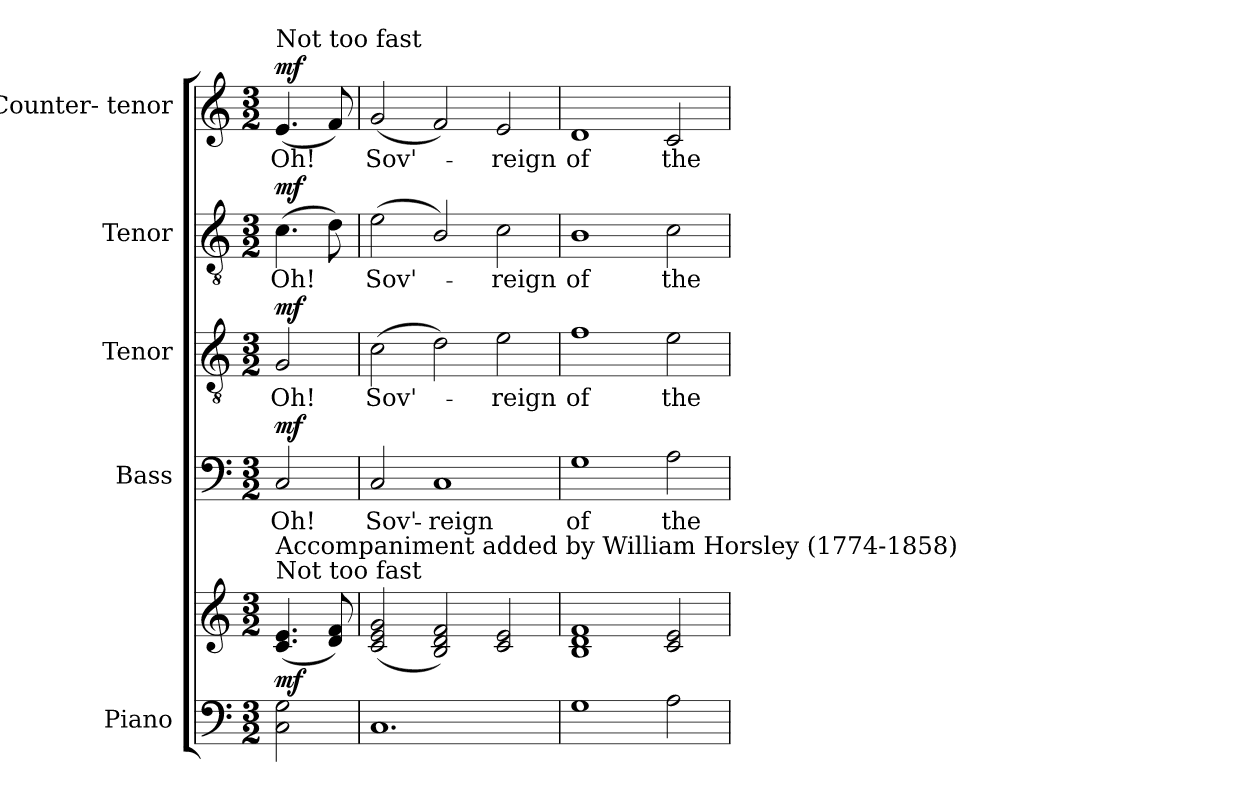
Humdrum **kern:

**kern	**kern	**dynam	**kern	**text	**dynam	**kern	**text	**dynam	**kern	**text	**dynam	**kern	**text	**dynam
*part5	*part5	*part5	*part4	*part4	*part4	*part3	*part3	*part3	*part2	*part2	*part2	*part1	*part1	*part1
*staff6	*staff5	*staff5/6	*staff4	*staff4	*staff4	*staff3	*staff3	*staff3	*staff2	*staff2	*staff2	*staff1	*staff1	*staff1
*I"Piano	*	*	*I"Bass	*	*	*I"Tenor	*	*	*I"Tenor	*	*	*I"Counter- tenor	*	*
*I'Pno.	*	*	*I'B.	*	*	*I'T.	*	*	*I'T.	*	*	*	*	*
!!LO:PB:g=z
*clefF4	*clefG2	*	*clefF4	*	*	*clefGv2	*	*	*clefGv2	*	*	*clefG2	*	*
*	*	*	*	*	*	*ITrd7c12	*	*	*ITrd7c12	*	*	*	*	*
*k[]	*k[]	*	*k[]	*	*	*k[]	*	*	*k[]	*	*	*k[]	*	*
*C:	*C:	*	*C:	*	*	*C:	*	*	*C:	*	*	*C:	*	*
*M3/2	*M3/2	*	*M3/2	*	*	*M3/2	*	*	*M3/2	*	*	*M3/2	*	*
*MM160	*MM160	*	*MM160	*	*	*MM160	*	*	*MM160	*	*	*MM160	*	*
=1	=1	=1	=1	=1	=1	=1	=1	=1	=1	=1	=1	=1	=1	=1
!	!	!	!	!LO:LY:b:color=#000000	!	!	!	!	!	!	!	!	!	!
!	!	!	!	!	!	!	!LO:LY:b:color=#000000	!	!	!	!	!	!	!
!	!	!	!	!	!	!	!	!	!	!LO:LY:b:color=#000000	!	!	!	!
!	!	!	!	!	!	!	!	!	!	!	!	!LO:TX:a:t=Not too fast	!	!
!	!LO:TX:a:t=Not too fast	!	!	!	!	!	!	!	!	!	!	!	!	!
!	!LO:TX:a:t=Accompaniment added by William Horsley (1774-1858)	!	!	!	!	!	!	!	!	!	!	!	!	!
!	!	!	!	!	!	!	!	!	!	!	!	!	!LO:LY:b:color=#000000	!
2Ci\ 2Gi	(4.ci/ 4.ei	mf	2Ci/	Oh!	mf	2GGi/	Oh!	mf	(4.Ci\	Oh!	mf	(4.ei/	Oh!	mf
.	8di/ 8fi)	.	.	.	.	.	.	.	8Di\)	.	.	8fi/)	.	.
=2	=2	=2	=2	=2	=2	=2	=2	=2	=2	=2	=2	=2	=2	=2
!	!	!	!	!LO:LY:b:color=#000000	!	!	!	!	!	!	!	!	!	!
!	!	!	!	!	!	!	!LO:LY:b:color=#000000	!	!	!	!	!	!	!
!	!	!	!	!	!	!	!	!	!	!LO:LY:b:color=#000000	!	!	!	!
!	!	!	!	!	!	!	!	!	!	!	!	!	!LO:LY:b:color=#000000	!
1.Ci	(2ci/ 2ei 2gi	.	2Ci/	Sov'-	.	(2Ci\	Sov'-	.	(2Ei\	Sov'-	.	(2gi/	Sov'-	.
!	!	!	!	!LO:LY:b:color=#000000	!	!	!	!	!	!	!	!	!	!
.	2Bi/ 2di 2fi)	.	1Ci	-reign	.	2Di\)	.	.	2BBi/)	.	.	2fi/)	.	.
!	!	!	!	!	!	!	!LO:LY:b:color=#000000	!	!	!	!	!	!	!
!	!	!	!	!	!	!	!	!	!	!LO:LY:b:color=#000000	!	!	!	!
!	!	!	!	!	!	!	!	!	!	!	!	!	!LO:LY:b:color=#000000	!
.	2ci/ 2ei	.	.	.	.	2Ei\	-reign	.	2Ci\	-reign	.	2ei/	-reign	.
=3	=3	=3	=3	=3	=3	=3	=3	=3	=3	=3	=3	=3	=3	=3
!	!	!	!	!LO:LY:b:color=#000000	!	!	!	!	!	!	!	!	!	!
!	!	!	!	!	!	!	!LO:LY:b:color=#000000	!	!	!	!	!	!	!
!	!	!	!	!	!	!	!	!	!	!LO:LY:b:color=#000000	!	!	!	!
!	!	!	!	!	!	!	!	!	!	!	!	!	!LO:LY:b:color=#000000	!
1Gi	1Bi 1di 1fi	.	1Gi	of	.	1Fi	of	.	1BBi	of	.	1di	of	.
!	!	!	!	!LO:LY:b:color=#000000	!	!	!	!	!	!	!	!	!	!
!	!	!	!	!	!	!	!LO:LY:b:color=#000000	!	!	!	!	!	!	!
!	!	!	!	!	!	!	!	!	!	!LO:LY:b:color=#000000	!	!	!	!
!	!	!	!	!	!	!	!	!	!	!	!	!	!LO:LY:b:color=#000000	!
2Ai\	2ci/ 2ei	.	2Ai\	the	.	2Ei\	the	.	2Ci\	the	.	2ci/	the	.
=	=	=	=	=	=	=	=	=	=	=	=	=	=	=
*-	*-	*-	*-	*-	*-	*-	*-	*-	*-	*-	*-	*-	*-	*-
